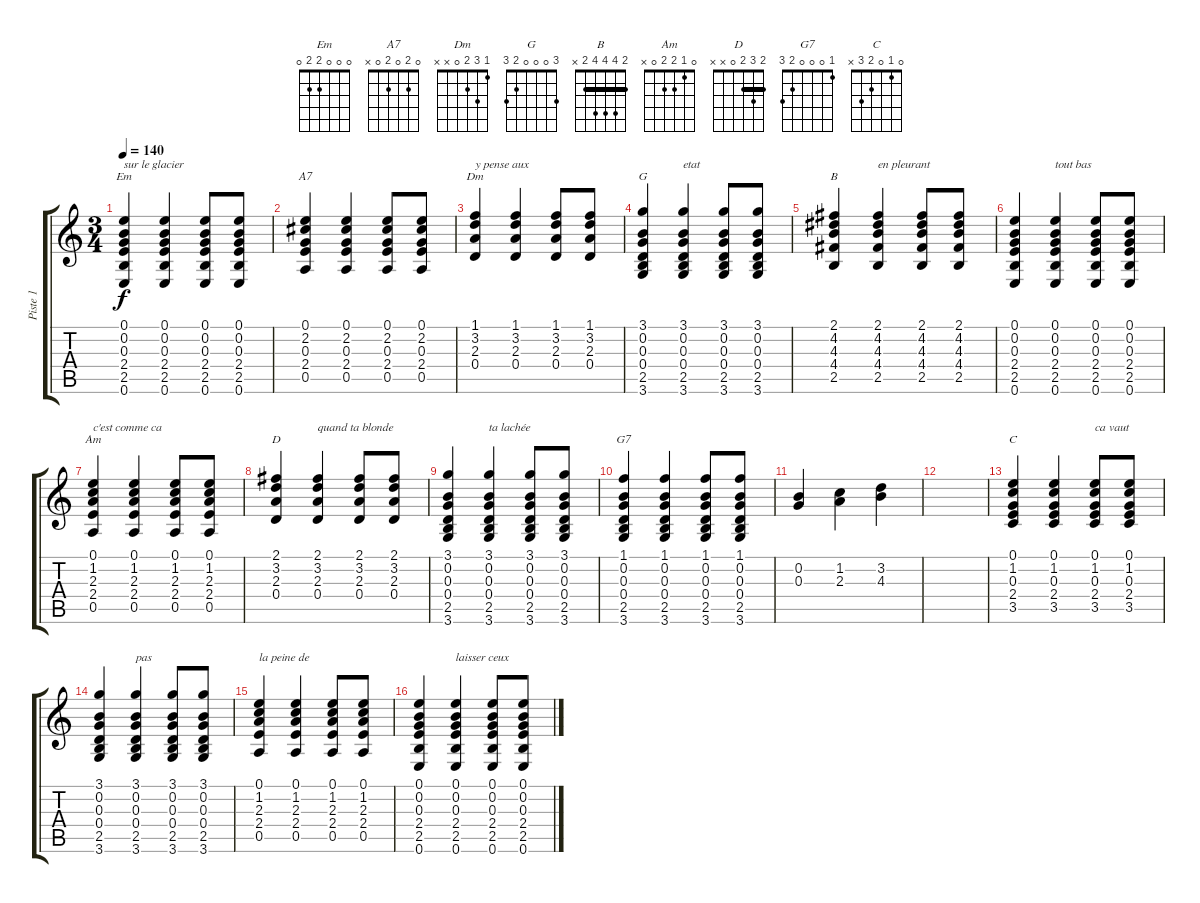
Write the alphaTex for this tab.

\track ("Piste 1" "Piste 1") {instrument acousticguitarsteel}
\staff {score tabs}
\tuning (E4 B3 G3 D3 A2 E2) {hide}
\chord ("Em" 0 0 0 2 2 0)
\chord ("A7" 0 2 0 2 0 x)
\chord ("Dm" 1 3 2 0 x x)
\chord ("G" 3 0 0 0 2 3)
\chord ("B" 2 4 4 4 2 x) {barre 2}
\chord ("Am" 0 1 2 2 0 x)
\chord ("D" 2 3 2 0 x x) {barre 2}
\chord ("G7" 1 0 0 0 2 3)
\chord ("C" 0 1 0 2 3 x)
\ts (3 4)
\tempo 140
\clef g2
\ks c
(0.1 0.2 0.3 2.4 2.5 0.6).4{ch "Em" txt "sur le glacier" dy f} (0.1 0.2 0.3 2.4 2.5 0.6).4 (0.1 0.2 0.3 2.4 2.5 0.6).8 (0.1 0.2 0.3 2.4 2.5 0.6).8 |
(0.1 2.2 0.3 2.4 0.5).4{ch "A7"} (0.1 2.2 0.3 2.4 0.5).4 (0.1 2.2 0.3 2.4 0.5).8 (0.1 2.2 0.3 2.4 0.5).8 |
(1.1 3.2 2.3 0.4).4{ch "Dm" txt "y pense aux"} (1.1 3.2 2.3 0.4).4 (1.1 3.2 2.3 0.4).8 (1.1 3.2 2.3 0.4).8 |
(3.1 0.2 0.3 0.4 2.5 3.6).4{ch "G"} (3.1 0.2 0.3 0.4 2.5 3.6).4{txt "etat"} (3.1 0.2 0.3 0.4 2.5 3.6).8 (3.1 0.2 0.3 0.4 2.5 3.6).8 |
(2.1 4.2 4.3 4.4 2.5).4{ch "B"} (2.1 4.2 4.3 4.4 2.5).4{txt "en pleurant"} (2.1 4.2 4.3 4.4 2.5).8 (2.1 4.2 4.3 4.4 2.5).8 |
(0.1 0.2 0.3 2.4 2.5 0.6).4 (0.1 0.2 0.3 2.4 2.5 0.6).4{txt "tout bas"} (0.1 0.2 0.3 2.4 2.5 0.6).8 (0.1 0.2 0.3 2.4 2.5 0.6).8 |
(0.1 1.2 2.3 2.4 0.5).4{ch "Am" txt "c'est comme ca"} (0.1 1.2 2.3 2.4 0.5).4 (0.1 1.2 2.3 2.4 0.5).8 (0.1 1.2 2.3 2.4 0.5).8 |
(2.1 3.2 2.3 0.4).4{ch "D"} (2.1 3.2 2.3 0.4).4{txt "quand ta blonde"} (2.1 3.2 2.3 0.4).8 (2.1 3.2 2.3 0.4).8 |
(3.1 0.2 0.3 0.4 2.5 3.6).4 (3.1 0.2 0.3 0.4 2.5 3.6).4{txt "ta lachée"} (3.1 0.2 0.3 0.4 2.5 3.6).8 (3.1 0.2 0.3 0.4 2.5 3.6).8 |
(1.1 0.2 0.3 0.4 2.5 3.6).4{ch "G7"} (1.1 0.2 0.3 0.4 2.5 3.6).4 (1.1 0.2 0.3 0.4 2.5 3.6).8 (1.1 0.2 0.3 0.4 2.5 3.6).8 |
(0.2 0.3).4 (1.2 2.3).4 (3.2 4.3).4 |
|
(0.1 1.2 0.3 2.4 3.5).4{ch "C"} (0.1 1.2 0.3 2.4 3.5).4 (0.1 1.2 0.3 2.4 3.5).8{txt "ca vaut"} (0.1 1.2 0.3 2.4 3.5).8 |
(3.1 0.2 0.3 0.4 2.5 3.6).4 (3.1 0.2 0.3 0.4 2.5 3.6).4{txt "pas"} (3.1 0.2 0.3 0.4 2.5 3.6).8 (3.1 0.2 0.3 0.4 2.5 3.6).8 |
(0.1 1.2 2.3 2.4 0.5).4{txt "la peine de"} (0.1 1.2 2.3 2.4 0.5).4 (0.1 1.2 2.3 2.4 0.5).8 (0.1 1.2 2.3 2.4 0.5).8 |
(0.1 0.2 0.3 2.4 2.5 0.6).4 (0.1 0.2 0.3 2.4 2.5 0.6).4{txt "laisser ceux"} (0.1 0.2 0.3 2.4 2.5 0.6).8 (0.1 0.2 0.3 2.4 2.5 0.6).8
